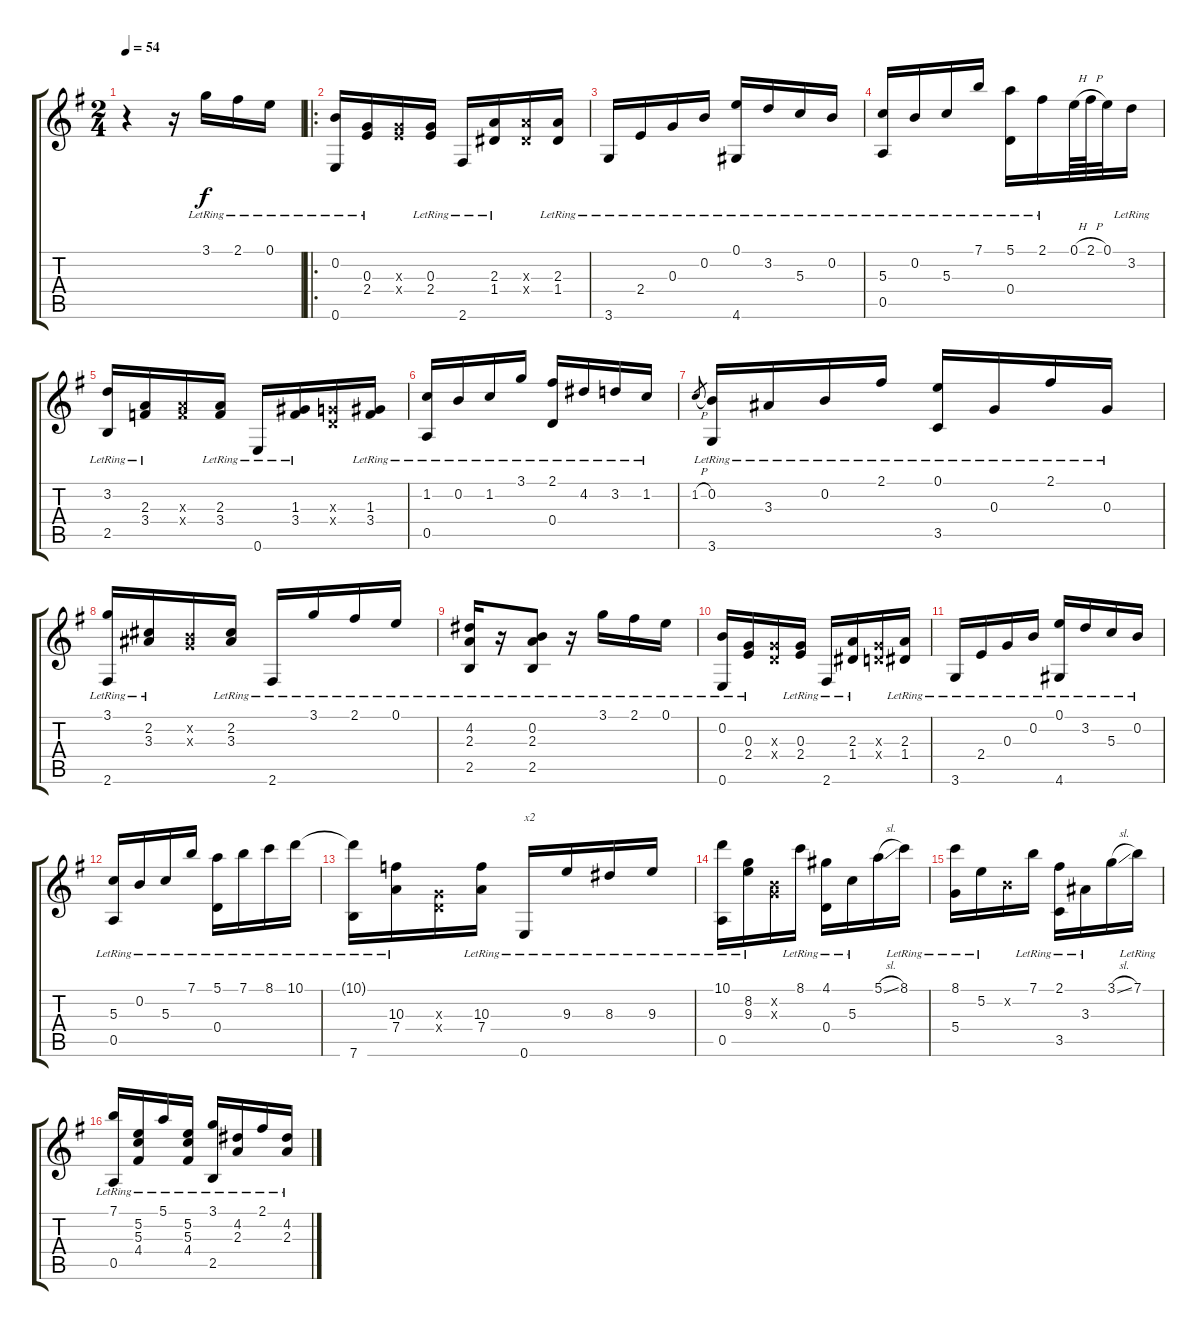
\track "" {instrument acousticguitarnylon}
\staff {score tabs}
\tuning (E4 B3 G3 D3 A2 E2) {hide}
\ts (2 4)
\tempo 54
\clef g2
\ks g
r.4{dy f instrument acousticguitarnylon} r.16 3.1{lr}.16 2.1{lr}.16 0.1{lr}.16 |
\ro
(0.2{lr} 0.6{lr}).16 (0.3{lr} 2.4{lr}).16 (0.3{x} 2.4{x}).16 (0.3{lr} 2.4{lr}).16 2.6{lr}.16 (2.3{lr} 1.4{lr}).16 (2.3{x} 1.4{x}).16 (2.3{lr} 1.4{lr}).16 |
3.6{lr}.16 2.4{lr}.16 0.3{lr}.16 0.2{lr}.16 (0.1{lr} 4.6{lr}).16 3.2{lr}.16 5.3{lr}.16 0.2{lr}.16 |
(5.3{lr} 0.5{lr}).16 0.2{lr}.16 5.3{lr}.16 7.1{lr}.16 (5.1{lr} 0.4{lr}).16 2.1{lr}.16 0.1{h}.64 2.1{h}.64 0.1.32 3.2{lr}.16 |
(3.2{lr} 2.5{lr}).16 (2.3{lr} 3.4{lr}).16 (2.3{x} 3.4{x}).16 (2.3{lr} 3.4{lr}).16 0.6{lr}.16 (1.3{lr} 3.4{lr}).16 (0.3{x} 0.4{x}).16 (1.3{lr} 3.4{lr}).16 |
(1.2{lr} 0.5{lr}).16 0.2{lr}.16 1.2{lr}.16 3.1{lr}.16 (2.1{lr} 0.4{lr}).16 4.2{lr}.16 3.2{lr}.16 1.2{lr}.16 |
1.2{h}.8{gr} (0.2{lr} 3.6{lr}).16 3.3{lr}.16 0.2{lr}.16 2.1{lr}.16 (0.1{lr} 3.5{lr}).16 0.3{lr}.16 2.1{lr}.16 0.3{lr}.16 |
(3.1{lr} 2.6{lr}).16 (2.2{lr} 3.3{lr}).16 (0.2{x} 0.3{x}).16 (2.2{lr} 3.3{lr}).16 2.6{lr}.16 3.1{lr}.16 2.1{lr}.16 0.1{lr}.16 |
(4.2{lr} 2.3{lr} 2.5{lr}).16 r.16 (0.2{lr} 2.3{lr} 2.5{lr}).8 r.16 3.1{lr}.16 2.1{lr}.16 0.1{lr}.16 |
(0.2{lr} 0.6{lr}).16 (0.3{lr} 2.4{lr}).16 (0.3{x} 0.4{x}).16 (0.3{lr} 2.4{lr}).16 2.6{lr}.16 (2.3{lr} 1.4{lr}).16 (0.3{x} 0.4{x}).16 (2.3{lr} 1.4{lr}).16 |
3.6{lr}.16 2.4{lr}.16 0.3{lr}.16 0.2{lr}.16 (0.1{lr} 4.6{lr}).16 3.2{lr}.16 5.3{lr}.16 0.2{lr}.16 |
(5.3{lr} 0.5{lr}).16 0.2{lr}.16 5.3{lr}.16 7.1{lr}.16 (5.1{lr} 0.4{lr}).16 7.1{lr}.16 8.1{lr}.16 10.1{lr}.16 |
(10.1{t} 7.6{lr}).16 (10.3{lr} 7.4{lr}).16 (0.3{x} 0.4{x}).16 (10.3{lr} 7.4{lr}).16 0.6{lr}.16{txt "x2"} 9.3{lr}.16 8.3{lr}.16 9.3{lr}.16 |
(10.1{lr} 0.5{lr}).16 (8.2{lr} 9.3{lr}).16 (0.2{x} 0.3{x}).16 8.1{lr}.16 (4.1{lr} 0.4{lr}).16 5.3{lr}.16 5.1{sl}.16 8.1{lr}.16 |
(8.1{lr} 5.4{lr}).16 5.2{lr}.16 0.2{x}.16 7.1{lr}.16 (2.1{lr} 3.5{lr}).16 3.3{lr}.16 3.1{sl}.16 7.1{lr}.16 |
(7.1{lr} 0.5{lr}).16 (5.2{lr} 5.3{lr} 4.4{lr}).16 5.1{lr}.16 (5.2{lr} 5.3{lr} 4.4{lr}).16 (3.1{lr} 2.5{lr}).16 (4.2{lr} 2.3{lr}).16 2.1{lr}.16 (4.2{lr} 2.3{lr}).16
